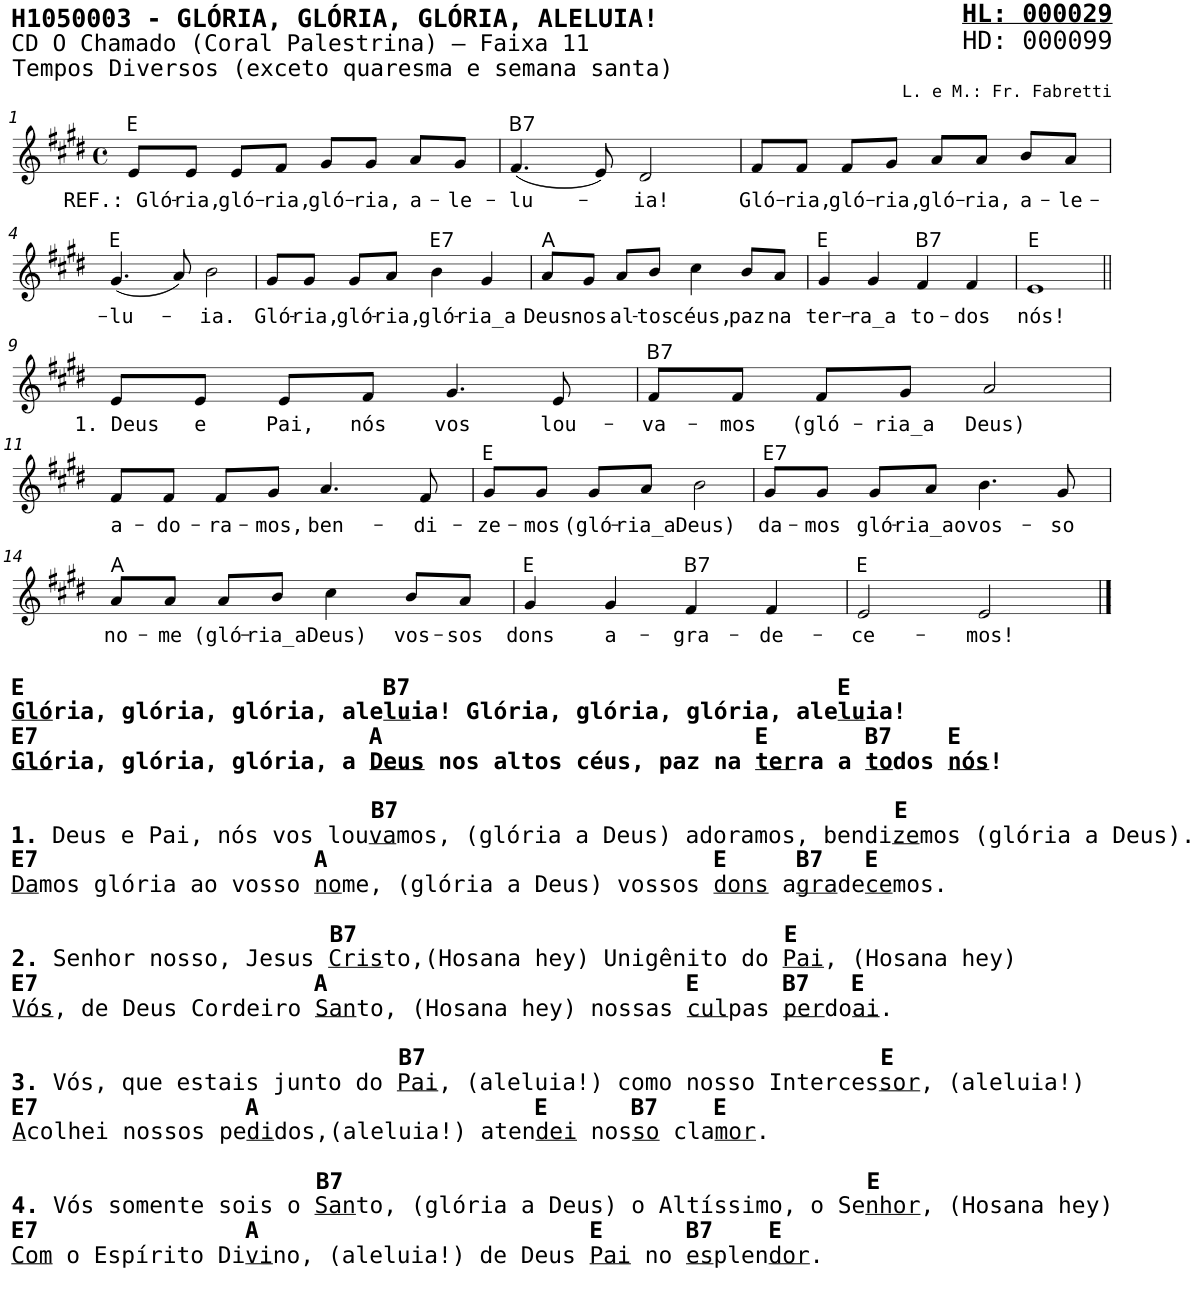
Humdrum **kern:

**kern	**text	**harte
*part1	*part1	*part1
*staff1	*staff1	*
*I"Mulheres	*	*
*stria5	*	*
*clefG2	*	*
*k[f#c#g#d#]	*	*
*M4/4	*	*
*met(c)	*	*
=1	=1	=1
!	!LO:LY:b	!
8e/L	REF.: Gló-	E:maj
!	!LO:LY:b	!
8e/J	-ria,	.
!	!LO:LY:b	!
8e/L	gló-	.
!	!LO:LY:b	!
8f#/J	-ria,	.
!	!LO:LY:b	!
8g#/L	gló-	.
!	!LO:LY:b	!
8g#/J	-ria,	.
!	!LO:LY:b	!
8a/L	a-	.
!	!LO:LY:b	!
8g#/J	-le-	.
=2	=2	=2
!	!LO:LY:b	!LO:H:kt=7
(4.f#/	-lu-	B:7
8e/)	.	.
!	!LO:LY:b	!
2d#/	-ia!	.
=3	=3	=3
!	!LO:LY:b	!
8f#/L	Gló-	.
!	!LO:LY:b	!
8f#/J	-ria,	.
!	!LO:LY:b	!
8f#/L	gló-	.
!	!LO:LY:b	!
8g#/J	-ria,	.
!	!LO:LY:b	!
8a/L	gló-	.
!	!LO:LY:b	!
8a/J	-ria,	.
!	!LO:LY:b	!
8b/L	a-	.
!	!LO:LY:b	!
8a/J	-le-	.
!!LO:LB:g=z
=4	=4	=4
!	!LO:LY:b	!
(4.g#/	-lu-	E:maj
8a/)	.	.
!	!LO:LY:b	!
2b\	-ia.	.
=5	=5	=5
!	!LO:LY:b	!
8g#/L	Gló-	.
!	!LO:LY:b	!
8g#/J	-ria,	.
!	!LO:LY:b	!
8g#/L	gló-	.
!	!LO:LY:b	!
8a/J	-ria,	.
!	!LO:LY:b	!LO:H:kt=7
4b\	gló-	E:7
!	!LO:LY:b	!
4g#/	-ria_a	.
=6	=6	=6
!	!LO:LY:b	!
8a/L	Deus	A:maj
!	!LO:LY:b	!
8g#/J	nos	.
!	!LO:LY:b	!
8a/L	al-	.
!	!LO:LY:b	!
8b/J	-tos	.
!	!LO:LY:b	!
4cc#\	céus,	.
!	!LO:LY:b	!
8b/L	paz	.
!	!LO:LY:b	!
8a/J	na	.
=7	=7	=7
!	!LO:LY:b	!
4g#/	ter-	E:maj
!	!LO:LY:b	!
4g#/	-ra_a	.
!	!LO:LY:b	!LO:H:kt=7
4f#/	to-	B:7
!	!LO:LY:b	!
4f#/	-dos	.
=8	=8	=8
!	!LO:LY:b	!
1e	nós!	E:maj
!!LO:LB:g=z
=9||	=9||	=9||
!	!LO:LY:b	!
8e/L	1. Deus	.
!	!LO:LY:b	!
8e/J	e	.
!	!LO:LY:b	!
8e/L	Pai,	.
!	!LO:LY:b	!
8f#/J	nós	.
!	!LO:LY:b	!
4.g#/	vos	.
!	!LO:LY:b	!
8e/	lou-	.
=10	=10	=10
!	!LO:LY:b	!LO:H:kt=7
8f#/L	-va-	B:7
!	!LO:LY:b	!
8f#/J	-mos	.
!	!LO:LY:b	!
8f#/L	(gló-	.
!	!LO:LY:b	!
8g#/J	-ria_a	.
!	!LO:LY:b	!
2a/	Deus)	.
!!LO:LB:g=z
=11	=11	=11
!	!LO:LY:b	!
8f#/L	a-	.
!	!LO:LY:b	!
8f#/J	-do-	.
!	!LO:LY:b	!
8f#/L	-ra-	.
!	!LO:LY:b	!
8g#/J	-mos,	.
!	!LO:LY:b	!
4.a/	ben-	.
!	!LO:LY:b	!
8f#/	-di-	.
=12	=12	=12
!	!LO:LY:b	!
8g#/L	-ze-	E:maj
!	!LO:LY:b	!
8g#/J	-mos	.
!	!LO:LY:b	!
8g#/L	(gló-	.
!	!LO:LY:b	!
8a/J	-ria_a	.
!	!LO:LY:b	!
2b\	Deus)	.
=13	=13	=13
!	!LO:LY:b	!LO:H:kt=7
8g#/L	da-	E:7
!	!LO:LY:b	!
8g#/J	-mos	.
!	!LO:LY:b	!
8g#/L	gló-	.
!	!LO:LY:b	!
8a/J	-ria_ao	.
!	!LO:LY:b	!
4.b\	vos-	.
!	!LO:LY:b	!
8g#/	-so	.
!!LO:LB:g=z
=14	=14	=14
!	!LO:LY:b	!
8a/L	no-	A:maj
!	!LO:LY:b	!
8a/J	-me	.
!	!LO:LY:b	!
8a/L	(gló-	.
!	!LO:LY:b	!
8b/J	-ria_a	.
!	!LO:LY:b	!
4cc#\	Deus)	.
!	!LO:LY:b	!
8b/L	vos-	.
!	!LO:LY:b	!
8a/J	-sos	.
=15	=15	=15
!	!LO:LY:b	!
4g#/	dons	E:maj
!	!LO:LY:b	!
4g#/	a-	.
!	!LO:LY:b	!LO:H:kt=7
4f#/	-gra-	B:7
!	!LO:LY:b	!
4f#/	-de-	.
=16	=16	=16
!	!LO:LY:b	!
2e/	-ce-	E:maj
!	!LO:LY:b	!
2e/	-mos!	.
==	==	==
*-	*-	*-
